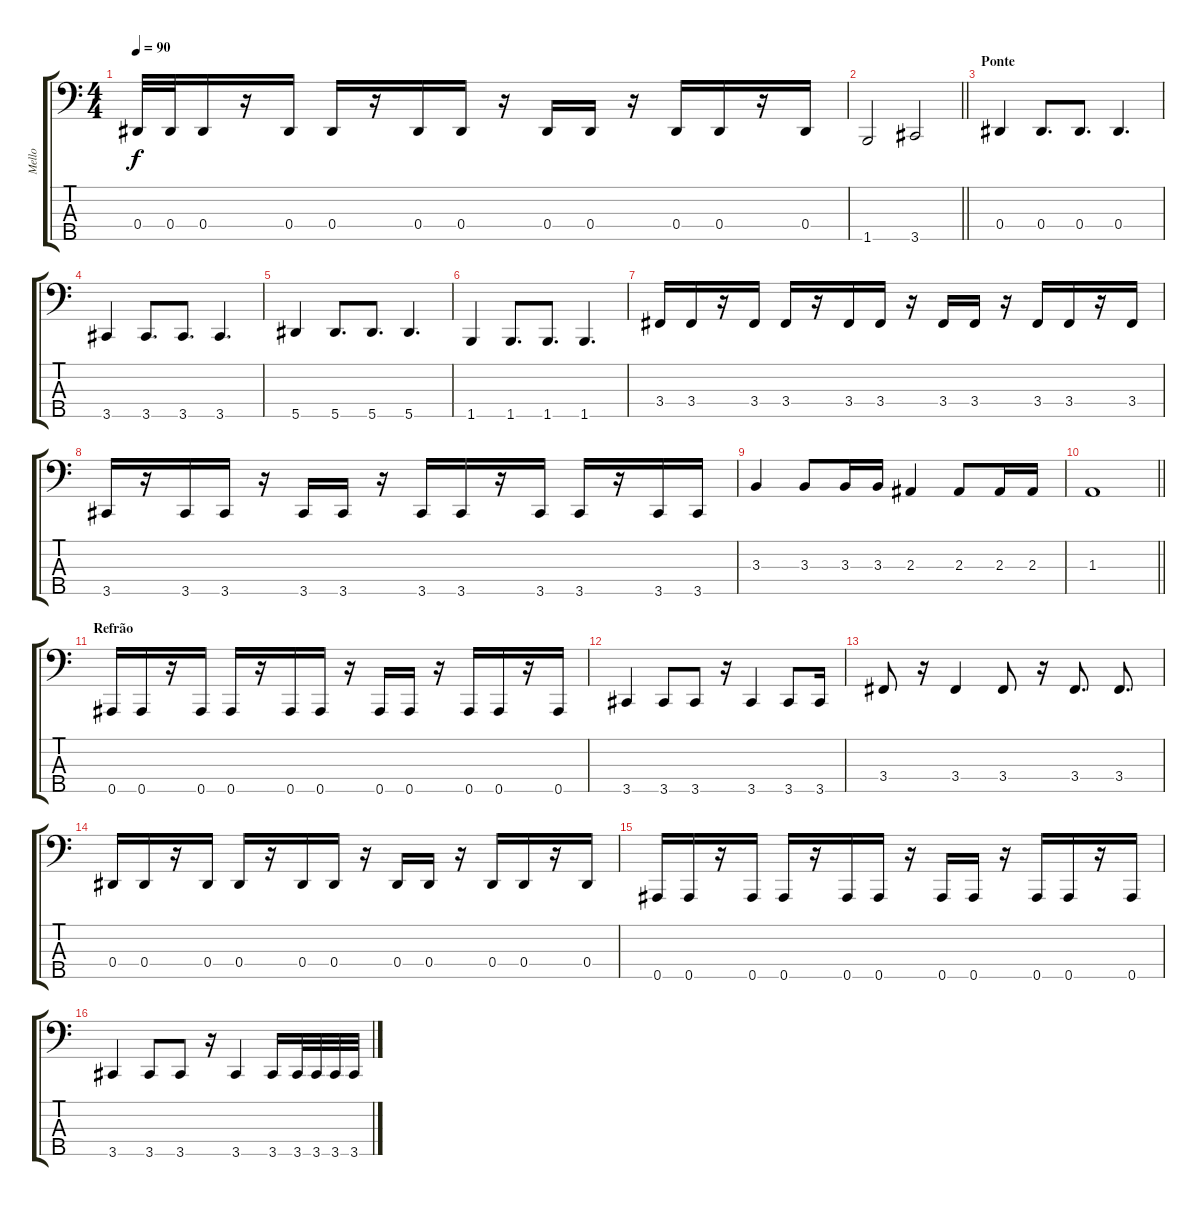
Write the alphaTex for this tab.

\track ("Mello" "Mello") {instrument electricbassfinger}
\staff {score tabs}
\tuning (Gb2 Db2 Ab1 Eb1 Bb0) {hide}
\ts (4 4)
\tempo 90
\clef f4
\ks c
0.4.32{dy f} 0.4.32 0.4.16 r.16 0.4.16 0.4.16 r.16 0.4.16 0.4.16 r.16 0.4.16 0.4.16 r.16 0.4.16 0.4.16 r.16 0.4.16 |
\barLineRight lightlight
1.5.2 3.5.2 |
\section ("" "Ponte")
0.4.4 0.4.8{d} 0.4.8{d} 0.4.4{d} |
3.5.4 3.5.8{d} 3.5.8{d} 3.5.4{d} |
5.5.4 5.5.8{d} 5.5.8{d} 5.5.4{d} |
1.5.4 1.5.8{d} 1.5.8{d} 1.5.4{d} |
3.4.16 3.4.16 r.16 3.4.16 3.4.16 r.16 3.4.16 3.4.16 r.16 3.4.16 3.4.16 r.16 3.4.16 3.4.16 r.16 3.4.16 |
3.5.16 r.16 3.5.16 3.5.16 r.16 3.5.16 3.5.16 r.16 3.5.16 3.5.16 r.16 3.5.16 3.5.16 r.16 3.5.16 3.5.16 |
3.3.4 3.3.8 3.3.16 3.3.16 2.3.4 2.3.8 2.3.16 2.3.16 |
\barLineRight lightlight
1.3.1 |
\section ("" "Refrão")
0.5.16 0.5.16 r.16 0.5.16 0.5.16 r.16 0.5.16 0.5.16 r.16 0.5.16 0.5.16 r.16 0.5.16 0.5.16 r.16 0.5.16 |
3.5.4 3.5.8 3.5.8 r.16 3.5.4 3.5.8 3.5.16 |
3.4.8 r.16 3.4.4 3.4.8 r.16 3.4.8{d} 3.4.8{d} |
0.4.16 0.4.16 r.16 0.4.16 0.4.16 r.16 0.4.16 0.4.16 r.16 0.4.16 0.4.16 r.16 0.4.16 0.4.16 r.16 0.4.16 |
0.5.16 0.5.16 r.16 0.5.16 0.5.16 r.16 0.5.16 0.5.16 r.16 0.5.16 0.5.16 r.16 0.5.16 0.5.16 r.16 0.5.16 |
3.5.4 3.5.8 3.5.8 r.16 3.5.4 3.5.16 3.5.32 3.5.32 3.5.32 3.5.32
